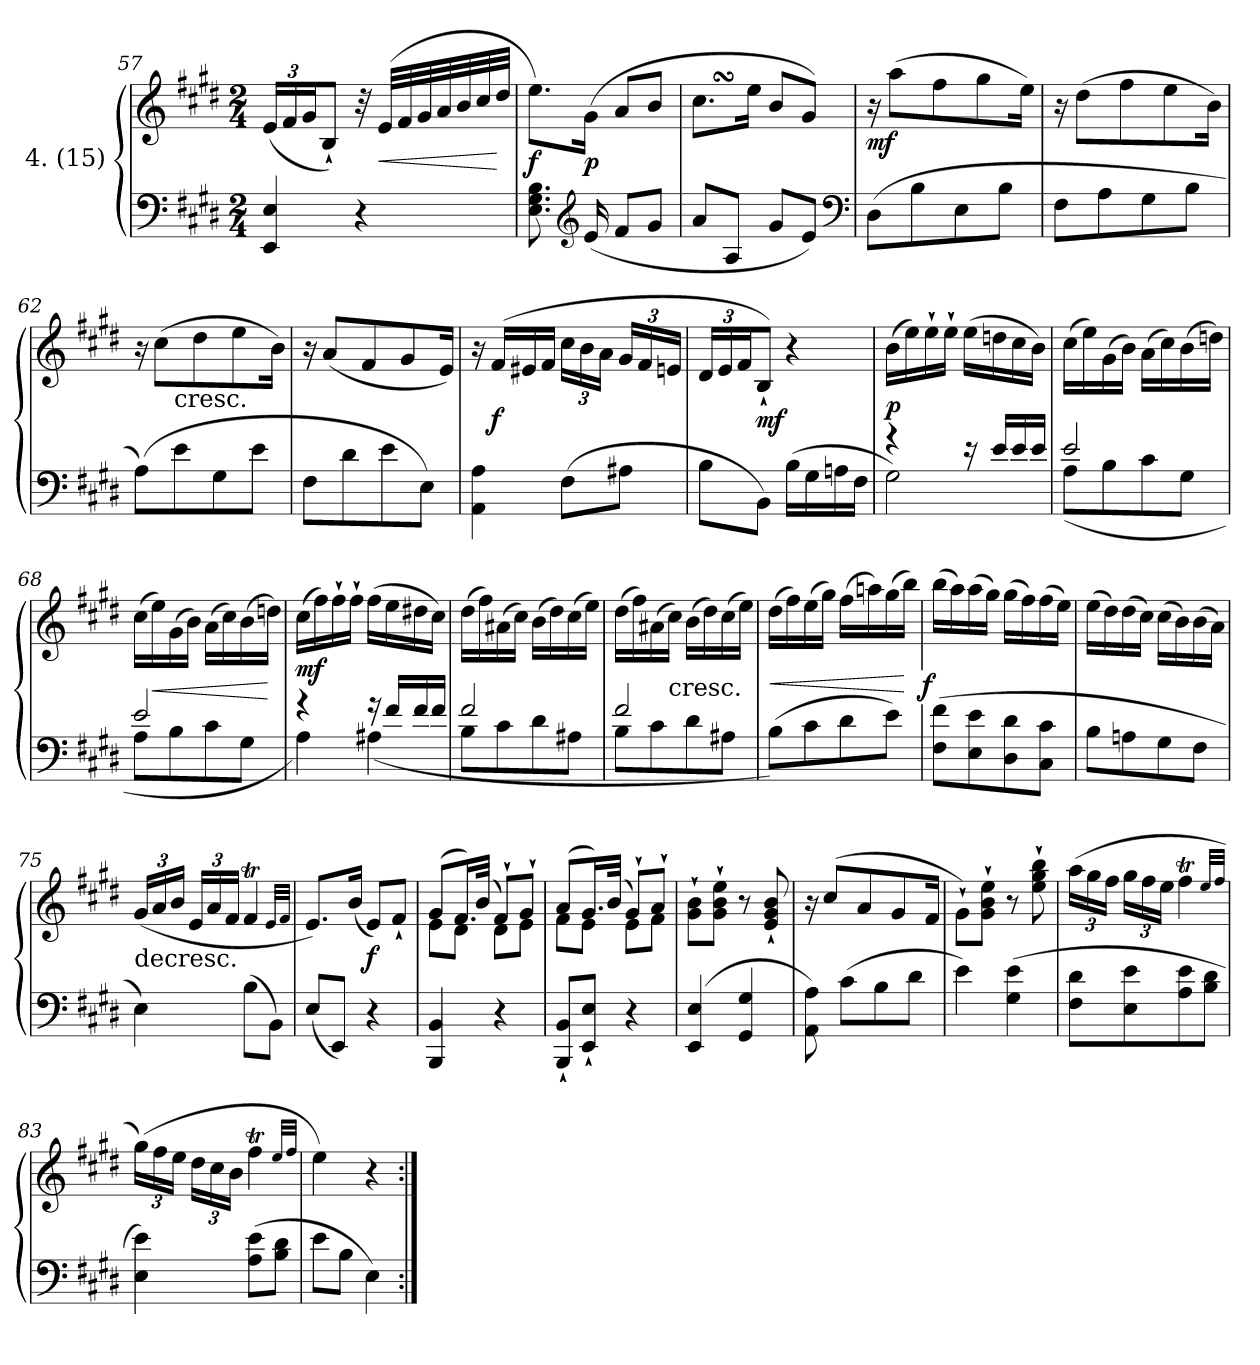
**kern	**kern	**dynam
*part1	*part1	*part1
*staff2	*staff1	*staff1/2
*I"4. (15)	*	*
*clefF4	*clefG2	*
*k[f#c#g#d#]	*k[f#c#g#d#]	*
*E:	*E:	*
*M2/4	*M2/4	*
=57	=57	=57
4EE 4E	(24eLL	.
.	24f#	.
.	24g#J	.
.	8B`J)	.
4r	32r	.
.	(32eLLL	<
.	32f#	.
.	32g#	.
.	32a	.
.	32b	.
.	32cc#	.
.	32dd#JJJ	[
=58	=58	=58
8.E 8.G# 8.B	8.eeL)	f
*clefG2	*	*
(16e	(16g#Jk	p
8f#L	8aL	.
8g#J	8bJ	.
=59	=59	=59
8aL	8.cc#SSSL	.
8AJ	.	.
.	16eeJk	.
8g#L	8bL	.
8eJ)	8g#J)	.
*clefF4	*	*
=60	=60	=60
(8D#L	16r	mf
.	(8aaL	.
8B	.	.
.	8ff#	.
8E	.	.
.	8gg#	.
8BJ	.	.
.	16eeJk)	.
=61	=61	=61
8F#L	16r	.
.	(8dd#L	.
8A	.	.
.	8ff#	.
8G#	.	.
.	8ee	.
8BJ	.	.
.	16bJk)	.
=62	=62	=62
*	*^	*
(8AL)	16r	8ryy	.
.	(8cc#L	.	.
!	!	!LO:TX:c:t=cresc.	!
8e	.	4.ryy	.
.	8dd#	.	.
8G#	.	.	.
.	8ee	.	.
8eJ	.	.	.
.	16bJk)	.	.
*	*v	*v	*
=63	=63	=63
8F#L	16r	.
.	(8aL	.
8d#	.	.
.	8f#	.
8e	.	.
.	8g#	.
8EJ)	.	.
.	16eJk)	.
=64	=64	=64
4AA 4A	16r	.
.	(16f#LL	f
.	16e#X	.
.	16f#JJ	.
(8F#L	24cc#LL	.
.	24b	.
.	24aJJ	.
8A#XJ	24g#LL	.
.	24f#	.
.	24enJJ	.
=65	=65	=65
8BL	24d#LL	.
.	24e	.
.	24f#J	.
8BBJ)	8B`J)	mf
(16BLL	4r	.
16G#	.	.
16An	.	.
16F#JJ	.	.
=66	=66	=66
*^	*	*
4rg	2G#)	(16bLL	p
.	.	16ee)	.
.	.	16ee`	.
.	.	16ee`JJ	.
16re	.	(16eeLL	.
16eLL	.	16ddn	.
16e	.	16cc#	.
16eJJ	.	16bJJ)	.
=67	=67	=67	=67
2e	(8AL	(16cc#LL	.
.	.	16ee)	.
.	8B	(16g#	.
.	.	16bJJ)	.
.	8c#	(16aLL	.
.	.	16cc#)	.
.	8G#J	(16b	.
.	.	16ddnJJ)	.
=68	=68	=68	=68
2e	8AL	(16cc#LL	.
.	.	16ee)	<
.	8B	(16g#	.
.	.	16bJJ)	.
.	8c#	(16aLL	.
.	.	16cc#)	.
.	8G#J	(16b	.
.	.	16ddnJJ)	[
=69	=69	=69	=69
4r	4A)	(16cc#LL	mf
.	.	16ff#)	.
.	.	16ff#`	.
.	.	16ff#`JJ	.
16r	(4A#X	(16ff#LL	.
16f#LL	.	16ee	.
16f#	.	16dd#X	.
16f#JJ	.	16cc#JJ)	.
=70	=70	=70	=70
2f#	8BL	(16dd#LL	.
.	.	16ff#)	.
.	8c#	(16a#X	.
.	.	16cc#JJ)	.
.	8d#	(16bLL	.
.	.	16dd#)	.
.	8A#XJ	(16cc#	.
.	.	16eeJJ)	.
=71	=71	=71	=71
2f#	8BL	(16dd#LL	.
.	.	16ff#)	.
.	8c#	(16a#X	.
!	!	!LO:TX:c:t=cresc.	!
.	.	16cc#JJ)	.
.	8d#	(16bLL	.
.	.	16dd#)	.
.	8A#XJ	(16cc#	.
.	.	16eeJJ)	.
*v	*v	*	*
=72	=72	=72
(8BL)	(16dd#LL	<
.	16ff#)	.
8c#	(16ee	.
.	16gg#JJ)	.
8d#	(16ff#LL	.
.	16aan)	.
8eJ)	(16gg#	.
.	16bbJJ)	[
=73	=73	=73
!	!	!LO:DY:rj
(8F# 8f#L	(16bbLL	f
.	16aa)	.
8E 8e	(16aa	.
.	16gg#JJ)	.
8D# 8d#	(16gg#LL	.
.	16ff#)	.
8C# 8c#J	(16ff#	.
.	16eeJJ)	.
=74	=74	=74
8BL	(16eeLL	.
.	16dd#)	.
8An	(16dd#	.
.	16cc#JJ)	.
8G#	(16cc#LL	.
.	16b)	.
8F#J	(16b	.
.	16aJJ)	.
=75	=75	=75
!	!LO:TX:c:t=decresc.	!
4E)	(24g#LL	.
.	24a	.
.	24bJJ	.
.	24eLL	.
.	24a	.
.	24f#JJ	.
(8BL	4f#T	.
8BBJ)	.	.
.	32qeLLL	.
.	32qf#JJJ	.
=76	=76	=76
(8EL	8.eL)	.
8EEJ)	.	.
.	(16bJk	.
4r	8eL)	f
.	8f#`J	.
=77	=77	=77
*	*^	*
4BBB 4BB	(8g#L	8eL	.
.	16.f#L)	8d#J	.
.	(32bJJk	.	.
4r	8f#`L)	8d#L	.
.	8g#`J	8eJ	.
=78	=78	=78	=78
8BBB` 8BB`L	(8aL	8f#L	.
8EE` 8E`J	16.g#L)	8eJ	.
.	(32bJJk	.	.
4r	8g#`L)	8eL	.
.	8a`J	8f#J	.
*	*v	*v	*
=79	=79	=79
(4EE 4E	8g#` 8b`L	.
.	8g#` 8b` 8ee`J	.
4GG# 4G#	8r	.
.	8e` 8g#` 8b`	.
=80	=80	=80
8AA 8A)	16r	.
.	(8cc#L	.
(8c#L	.	.
.	8a	.
8B	.	.
.	8g#	.
8d#J	.	.
.	16f#Jk	.
=81	=81	=81
4e)	8g#`L)	.
.	8g#` 8b` 8ee`J	.
(4G# 4e	8r	.
.	8ee` 8gg#` 8bb`	.
=82	=82	=82
8F# 8d#L	(24aaLL	.
.	24gg#	.
.	24ff#JJ	.
8E 8e	24gg#LL	.
.	24ff#	.
.	24eeJJ	.
8A 8e	4ff#T	.
8B 8d#J	.	.
.	32qeeLLL	.
.	32qff#JJJ	.
=83	=83	=83
4E 4e)	(24gg#LL)	.
.	24ff#	.
.	24eeJJ	.
.	24dd#LL	.
.	24cc#	.
.	24bJJ	.
(8A 8eL	4ff#T	.
8B 8d#J	.	.
.	32qeeLLL	.
.	32qff#JJJ	.
=84	=84	=84
8eL	4ee)	.
8BJ	.	.
4E)	4r	.
=:|!	=:|!	=:|!
*-	*-	*-
